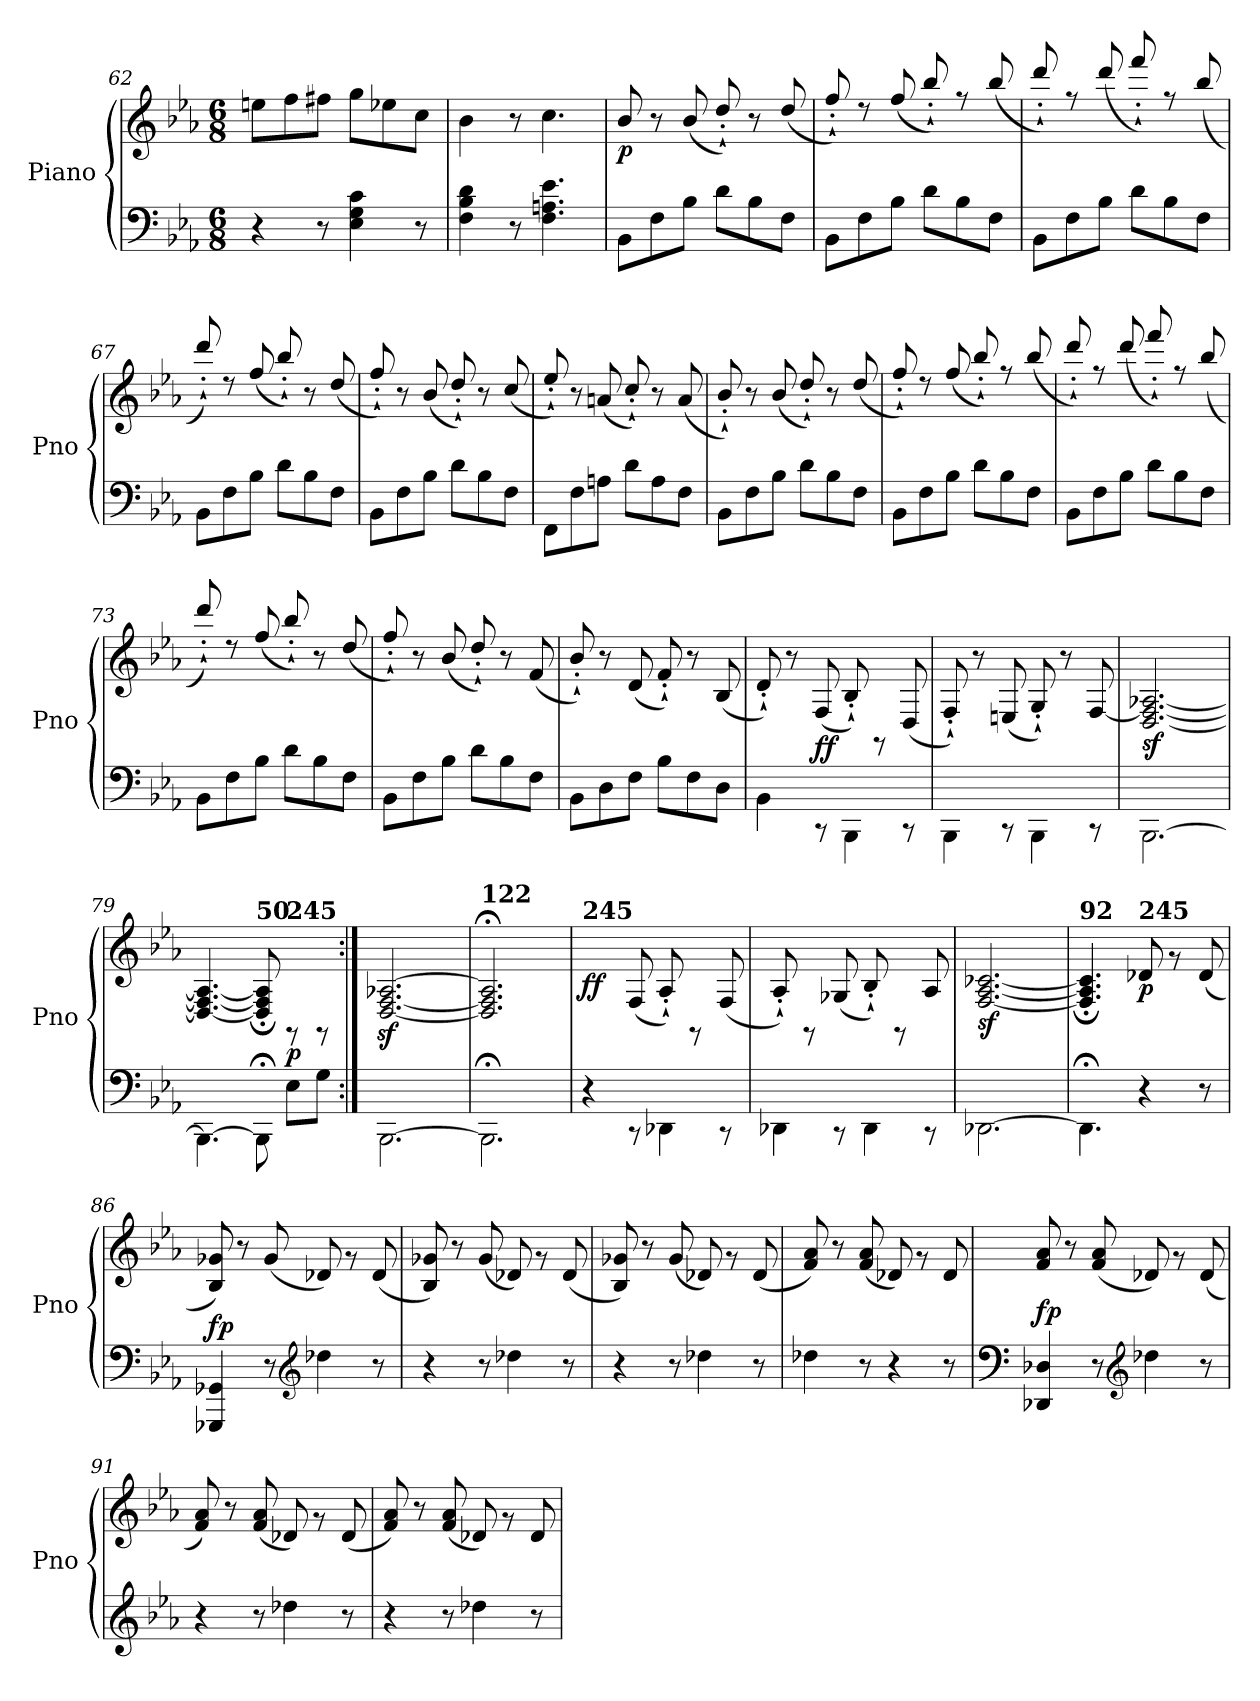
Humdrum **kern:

**kern	**kern	**dynam
*part1	*part1	*part1
*staff2	*staff1	*staff1/2
*I"Piano	*	*
*I'Pno	*	*
*clefF4	*clefG2	*
*k[b-e-a-]	*k[b-e-a-]	*
*E-:	*E-:	*
*M6/8	*M6/8	*
=62	=62	=62
4r	8een\L	.
.	8ff\	.
8r	8ff#X\J	.
4E-\ 4G\ 4c\	8gg\L	.
.	8ee-X\	.
8r	8cc\J	.
!!LO:PB:g=z
=63	=63	=63
4F\ 4B-\ 4d\	4b-\	.
8r	8r	.
4.F\ 4.An\ 4.e-\	4.cc\	.
=64	=64	=64
*	*^	*
!	!	!	!LO:DY:b
8BB-\L	8ryy	8b-/	p
8F\	8r	8ryy	.
8B-\J	4ryy	(>8b-/	.
8d\L	.	8dd'`/)	.
8B-\	8r	8ryy	.
8F\J	8ryy	(>8dd/	.
=65	=65	=65	=65
8BB-\L	8ryy	8ff'`/)	.
8F\	8rdd	8ryy	.
8B-\J	4ryy	(>8ff/	.
8d\L	.	8bb-'`/)	.
8B-\	8rff	8ryy	.
8F\J	8ryy	(>8bb-/	.
=66	=66	=66	=66
8BB-\L	8ryy	8ddd'`/)	.
8F\	8rff	8ryy	.
8B-\J	4ryy	(>8ddd/	.
8d\L	.	8fff'`/)	.
8B-\	8rff	8ryy	.
8F\J	8ryy	(>8bb-/	.
=67	=67	=67	=67
8BB-\L	8ryy	8ddd'`/)	.
8F\	8rdd	8ryy	.
8B-\J	4ryy	(>8ff/	.
8d\L	.	8bb-'`/)	.
8B-\	8r	8ryy	.
8F\J	8ryy	(>8dd/	.
=68	=68	=68	=68
8BB-\L	8ryy	8ff'`/)	.
8F\	8r	8ryy	.
8B-\J	4ryy	(>8b-/	.
8d\L	.	8dd'`/)	.
8B-\	8r	8ryy	.
8F\J	8ryy	(>8cc/	.
!!LO:LB:g=z	!!
=69	=69	=69	=69
8FF\L	8ryy	8ee-'`/)	.
8F\	8r	8ryy	.
8An\J	4ryy	(>8an/	.
8d\L	.	8cc'`/)	.
8A\	8r	8ryy	.
8F\J	8ryy	(>8a/	.
=70	=70	=70	=70
8BB-\L	8ryy	8b-'`/)	.
8F\	8r	8ryy	.
8B-\J	4ryy	(>8b-/	.
8d\L	.	8dd'`/)	.
8B-\	8r	8ryy	.
8F\J	8ryy	(>8dd/	.
=71	=71	=71	=71
8BB-\L	8ryy	8ff'`/)	.
8F\	8rdd	8ryy	.
8B-\J	4ryy	(>8ff/	.
8d\L	.	8bb-'`/)	.
8B-\	8rff	8ryy	.
8F\J	8ryy	(>8bb-/	.
=72	=72	=72	=72
8BB-\L	8ryy	8ddd'`/)	.
8F\	8rff	8ryy	.
8B-\J	4ryy	(>8ddd/	.
8d\L	.	8fff'`/)	.
8B-\	8rff	8ryy	.
8F\J	8ryy	(>8bb-/	.
=73	=73	=73	=73
8BB-\L	8ryy	8ddd'`/)	.
8F\	8rdd	8ryy	.
8B-\J	4ryy	(>8ff/	.
8d\L	.	8bb-'`/)	.
8B-\	8r	8ryy	.
8F\J	8ryy	(>8dd/	.
!!LO:LB:g=z	!!
=74	=74	=74	=74
8BB-\L	8ryy	8ff'`/)	.
8F\	8r	8ryy	.
8B-\J	4ryy	(>8b-/	.
8d\L	.	8dd'`/)	.
8B-\	8r	8ryy	.
8F\J	8ryy	(>8f/	.
=75	=75	=75	=75
8BB-\L	8ryy	8b-'`/)	.
8D\	8r	8ryy	.
8F\J	4ryy	(>8d/	.
8B-\L	.	8f'`/)	.
8F\	8r	8ryy	.
8D\J	8ryy	(>8B-/	.
=76	=76	=76	=76
4BB-\	8ryy	8d'`/)	.
.	8r	8ryy	.
!	!	!	!LO:DY:b
8rCC	4ryy	(>8F/	ff
4BBB-\	.	8B-'`/)	.
.	8rGG	8ryy	.
8rCC	8ryy	(>8D/	.
=77	=77	=77	=77
4BBB-\	8ryy	8F'`/)	.
.	8r	8ryy	.
8rCC	4ryy	(>8En/	.
4BBB-\	.	8G'`/)	.
.	8r	8ryy	.
8rCC	8ryy	[8F/	.
=78	=78	=78	=78
!	!	!	!LO:DY:b
[2.BBB-\	2.ryy	[2.D/ 2.F/_ [2.A-X/	sf
=79	=79	=79	=79
4.BBB-\_	2.ryy	4.D/_ 4.F/_ 4.A-/_	.
!	!	!LO:TX:a:B:t=50	!
8BBB-;\]	.	8D/];< 8F/];< 8A-/];<	.
!	!	!LO:TX:a:B:t=245	!
!	!	!	!LO:DY:b
8E-\L	.	8rGG	p
8G\J	.	8rGG	.
*	*v	*v	*
=80:|!	=80:|!	=80:|!
[2.BBB-\	[2.D/z< [2.F/z< [2.A-X/z<	.
!!LO:LB:g=z
=81	=81	=81
!	!LO:TX:a:B:t=122	!
2.BBB-;\]	2.D/];< 2.F/];< 2.A-/];<	.
=82	=82	=82
*	*^	*
!	!LO:TX:a:B:t=245	!	!
!	!	!	!LO:DY:b
4r	4ryy	4ryy	ff
8rCC	4ryy	(>8F/	.
4DD-X\	.	8A-'`/)	.
.	8rGG	8ryy	.
8rCC	8ryy	(>8F/	.
=83	=83	=83	=83
4DD-X\	8ryy	8A-'`/)	.
.	8rGG	8ryy	.
8rCC	8ryy	(>8G-X/	.
4DD-\	8ryy	8B-'`/)	.
.	8rGG	8ryy	.
8rCC	8ryy	8A-/	.
=84	=84	=84	=84
!	!	!	!LO:DY:b
[2.DD-X\	2.ryy	[2.F/ [2.A-/ [2.c-X/	sf
=85	=85	=85	=85
!	!LO:TX:a:B:t=92	!	!
4.DD-;\]	4.ryy	4.F/];< 4.A-/];< 4.c-/];<	.
!	!LO:TX:a:B:t=245	!	!
!	!	!	!LO:DY:b
4r	8ryy	8d-X/	p
.	8rg	8ryy	.
8r	8ryy	(>8d-/	.
=86	=86	=86	=86
!	!	!	!LO:DY:a=2
4GGG-X/ 4GG-X/	8ryy	8B-/ 8g-X/)	fp
.	8r	8ryy	.
8r	4ryy	(>8g-/	.
*clefG2	*	*	*
4dd-X\	.	8d-X/)	.
.	8rg	8ryy	.
8r	8ryy	(>8d-/	.
=87	=87	=87	=87
4r	8ryy	8B-/ 8g-X/)	.
.	8r	8ryy	.
8r	4ryy	(>8g-/	.
4dd-X\	.	8d-X/)	.
.	8rg	8ryy	.
8r	8ryy	(>8d-/	.
!!LO:LB:g=z	!!
=88	=88	=88	=88
4r	8ryy	8B-/ 8g-X/)	.
.	8r	8ryy	.
8r	4ryy	(>8g-/	.
4dd-X\	.	8d-X/)	.
.	8rg	8ryy	.
8r	8ryy	(>8d-/	.
=89	=89	=89	=89
4dd-X\	8ryy	8f/ 8a-/)	.
.	8r	8ryy	.
8r	4ryy	(>8f/ 8a-/	.
4r	.	8d-X/)	.
.	8rg	8ryy	.
8r	8ryy	8d-/	.
=90	=90	=90	=90
*clefF4	*	*	*
!	!	!	!LO:DY:a=2
4DD-X/ 4D-X/	8ryy	8f/ 8a-/	fp
.	8r	8ryy	.
8r	4ryy	(>8f/ 8a-/	.
*clefG2	*	*	*
4dd-X\	.	8d-X/)	.
.	8rg	8ryy	.
8r	8ryy	(>8d-/	.
=91	=91	=91	=91
4r	8ryy	8f/ 8a-/)	.
.	8r	8ryy	.
8r	4ryy	(>8f/ 8a-/	.
4dd-X\	.	8d-X/)	.
.	8rg	8ryy	.
8r	8ryy	(>8d-/	.
!!LO:PB:g=z	!!
=92	=92	=92	=92
4r	8ryy	8f/ 8a-/)	.
.	8r	8ryy	.
8r	4ryy	(>8f/ 8a-/	.
4dd-X\	.	8d-X/)	.
.	8rg	8ryy	.
8r	8ryy	8d-/	.
*	*v	*v	*
=	=	=
*-	*-	*-
